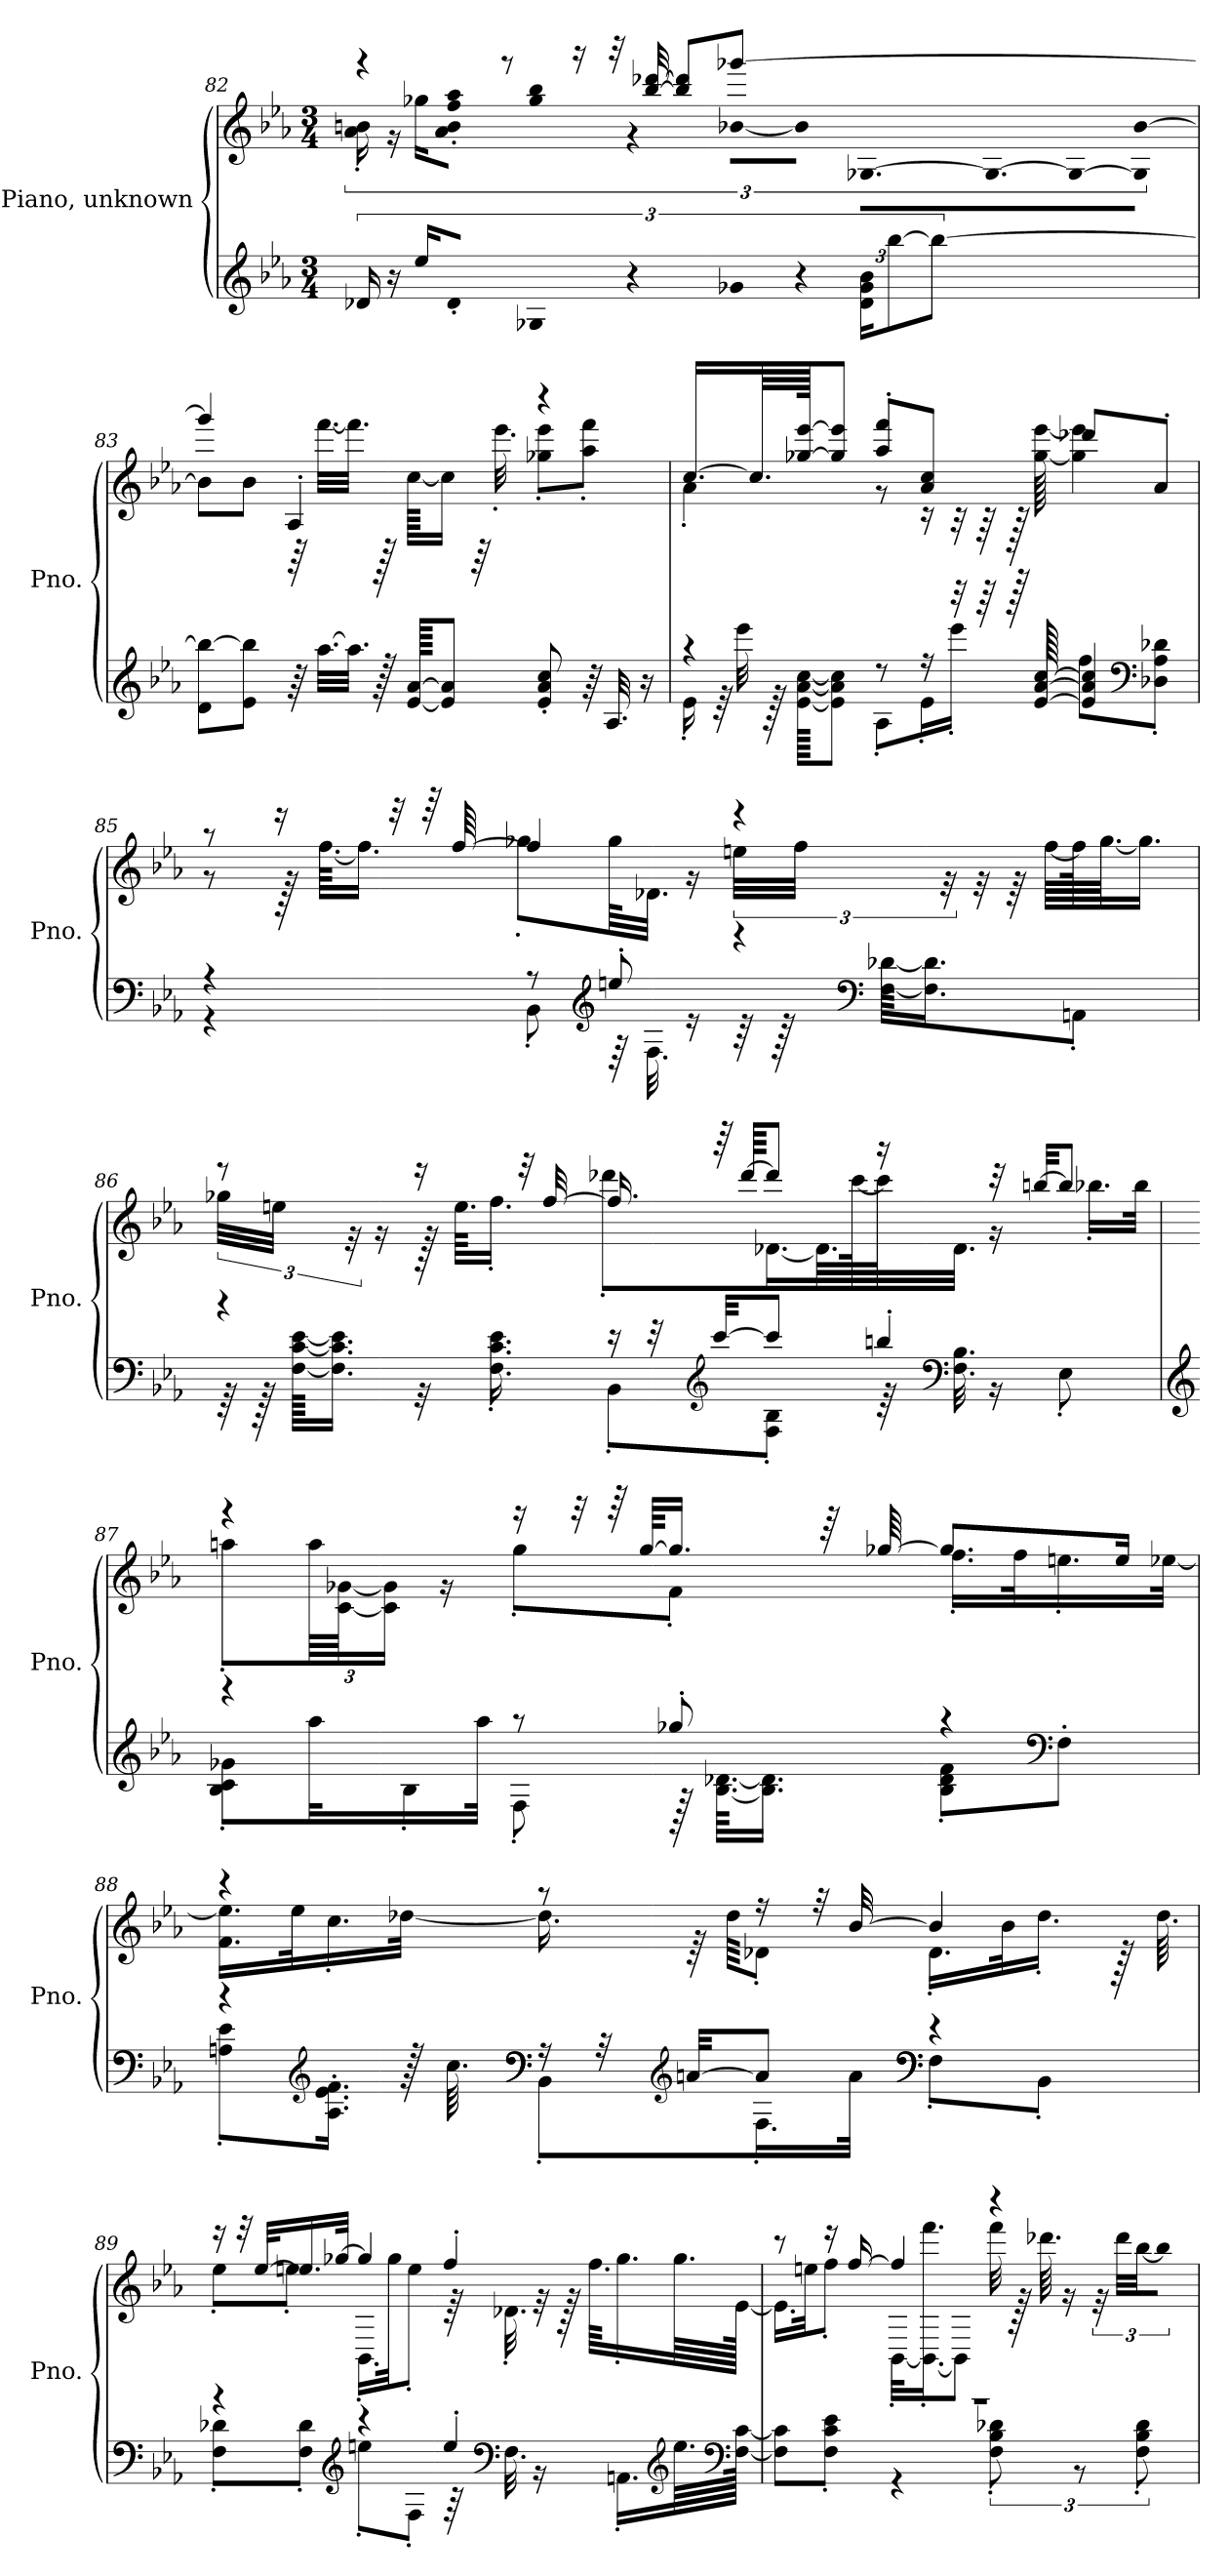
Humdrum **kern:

**kern	**kern
*part1	*part1
*staff2	*staff1
*I"Piano, unknown	*
*I'Pno.	*
!!LO:LB:g=z
*clefG2	*clefG2
*k[b-e-a-]	*k[b-e-a-]
*M3/4	*M3/4
=82	=82
*	*^
24d-X/	4r	24a-\' 24bn\'
24r	.	24r
24ee-/KL	.	24gg-X\KL
8d-'/J	.	8a-\' 8b\' 8ff\' 8aa-\'J
16G-X/	8r	16gg-\ 16bb-\
32r	.	32r
32g-X/	.	[32b-X\KKL
8r	16r	8b-\J]
.	32r	.
.	[32bb-/ [32ddd-X/	.
*Xbrackettup	*	*
24d-\ 24g-\ 24b-\KL	8bb-/] 8ddd-/]L	[8.G-X\L
[12bb-\	.	.
8bb-\J_	[8ggg-X/J	.
.	.	32.G-\LL_
.	.	128G-\LL_
.	.	128G-\] [128b-\JJJJJ
!!LO:LB:g=z	!!
=83	=83	=83
8d\ 8bb-\_L	4ggg-/]	8b-\L]
8e-\ 8bb-\]J	.	8b-\J
64r	4A-'/	64r
[32.aa-\LLL	.	[32.fff\LLL
32.aa-\JJJ]	.	32.fff\JJJ]
128r	.	128r
[128e-/ [128a-/KKKKL	.	[128cc\KKKLL
8e-/] 8a-/]J	.	16cc\JJ]
.	.	64r
.	.	32.eee-'\
8e-/' 8a-/' 8cc/'	4r	8gg-X\' 8eee-\'L
64r	.	8aa-\' 8fff\'J
32.A-/	.	.
16r	.	.
=84	=84	=84
*^	*	*
4r	16e-'\	[16.cc/LL	4a-'\
.	64r	.	.
.	32eee-\	.	.
.	.	64.cc/LL]	.
.	128r	.	.
.	[128e-\ [128a-\ [128cc\KKKKL	[128gg-X/ [128eee-/JJJK	.
.	8e-\] 8a-\] 8cc\]J	8gg-/] 8eee-/]J	.
8r	8A-'\L	8aa-/' 8fff/'L	8r
16r	16e-'\L	8a-/ 8cc/J	16r
32r	16eee-'\JJ	.	32r
64r	.	.	64r
128r	.	.	128r
[128e-/ [128a-/ [128cc/	.	.	[128gg-\ [128eee-\
4e-/] 4a-/] 4cc/]	8ff\L	8ddd-X/L	4gg-\] 4eee-\]
*clefF4	*	*	*
.	8D-X\' 8A-\' 8d-X\'J	8a-'/J	.
!!LO:LB:g=z	!!
=85	=85	=85	=85
4r	4r	8r	8r
.	.	16r	128r
.	.	.	[64.ff\KKLL
.	.	.	16.ff\JJ]
.	.	32r	.
.	.	64r	.
.	.	[64ff/	.
8r	8BB-'\	4ff/]	8gg-X'\L
*clefG2	*	*	*
8een'/	64r	.	64gg-\KLL
.	32.F\	.	32.d-X\JJJ
.	16r	.	16r
4r	64r	4r	48een\LLL
.	128r	.	.
.	.	.	48ff\JJJ
*clefF4	*	*	*
.	[128F\ [128d-X\KKKLL	.	.
.	16.F\] 16.d-\]J	.	.
.	.	.	48r
.	.	.	32r
.	.	.	64r
.	.	.	[64ff\LLLL
.	8AAn'\J	.	128ff\K]
.	.	.	[64.gg-\JJ
.	.	.	16.gg-\JJ]
!!LO:PB:g=z	!!
=86	=86	=86	=86
4r	64r	8r	48gg-X\LLL
.	128r	.	.
.	.	.	48een\JJJ
.	[128F\ [128c\ [128e-\KKKLL	.	.
.	16.F\] 16.c\] 16.e-\]JJ	.	.
.	.	.	48r
.	.	.	16r
.	32r	16r	128r
.	.	.	64.ee\KKLL
.	16.F\' 16.c\' 16.e-\'	.	16.ff'\JJ
.	.	32r	.
.	.	[32ff/	.
16r	8BB-'\L	16.ff/]	8ddd-X'\L
32r	.	.	.
*clefG2	*	*	*
[32ccc/KKL	.	64r	.
.	.	[64ddd-/KKKL	.
8ccc/J]	8F\' 8B-\'J	8ddd-/J]	[16.d-X\L
.	.	.	64.d-\LL]
.	.	.	[128ccc\K
4bbn'/	64r	16r	64ccc\J]
*clefF4	*	*	*
.	32.F\ 32.B-\	.	32.d-\JJJ
.	16r	32r	16r
.	.	[32bbn/KKL	.
.	8E-'\	8bb/J]	16.bb-X'\LL
.	.	.	32bb-\JJk
!!LO:LB:g=z	!!
=87	=87	=87	=87
*clefG2	*	*	*
4r	8B-\' 8c\' 8g-X\'L	4r	8aan'\L
*	*	*	*Xbrackettup
.	32aa-\KL	.	96aa\LLL
.	.	.	[96c\ [96g-X\JJ
.	.	.	24c\] 24g-\]JJ
.	16B-'\	.	.
.	.	.	16r
.	32aa-\JJk	.	.
8r	8F'\	16r	8gg'\L
.	.	32r	.
.	.	64r	.
.	.	[64gg/KKLL	.
8gg-X'/	128r	16.gg/JJ]	8f'\J
.	[64.B-\ [64.d-X\KKLL	.	.
.	16.B-\] 16.d-\]JJ	.	.
.	.	64r	.
.	.	[64gg-X/	.
4r	8B-\' 8d-\' 8f\'L	8.gg-/L]	16.ff'\LL
.	.	.	32ff\K
*clefF4	*	*	*
.	8F'\J	.	16.een'\
.	.	16ee/Jk	.
.	.	.	[32ee-X\JJk
!!LO:LB:g=z	!!
=88	=88	=88	=88
4r	8An\' 8e-\'L	4r	16.f\ 16.ee-\]LL
.	.	.	32ee-\K
*clefG2	*	*	*
.	16.A\' 16.e-\' 16.f\'Jk	.	16.cc'\
.	128r	.	[32dd-X\JJk
.	64.cc\	.	.
*clefF4	*	*	*
16r	8BB-'\L	8r	16.dd-\]
32r	.	.	.
*clefG2	*	*	*
[32an/KKL	.	.	64r
.	.	.	64dd-\KKKL
8a/J]	16.F'\L	16r	8d-X'\J
.	.	32r	.
.	32a\JJk	[32b-/	.
*clefF4	*	*	*
4r	8F'\L	4b-/]	16.d-'\LL
.	.	.	32b-\K
.	8BB-'\J	.	16.dd-'\JJ
.	.	.	128r
.	.	.	64.dd-\
!!LO:LB:g=z	!!
=89	=89	=89	=89
4r	8F\' 8d-X\'L	16r	8ee-'\L
.	.	32r	.
.	.	[32ee-/KLL	.
.	8F\' 8d-\'J	16.ee-/]	8een'\J
.	.	[32gg-X/JJk	.
*clefG2	*	*	*
4r	8een'\L	4gg-/]	16.BB-'\LL
.	.	.	32gg-\JK
.	8F'\J	.	8ee'\J
4ee'/	64r	4ff'/	64r
*clefF4	*	*	*
.	32.F\	.	32.d-X'\
.	16r	.	32r
.	.	.	128r
.	.	.	64.ff\KKLL
.	16.AAn'\LL	.	16.gg-'\
*clefG2	*	*	*
.	64.ee\LL	.	64.gg-\LL
*clefF4	*	*	*
.	[128F\ [128c\JJJJk	.	[128e-\JJJJk
!!LO:LB:g=z	!!
=90	=90	=90	=90
2.r	8F\] 8c\]L	8r	16.e-\LL]
.	.	.	32een\JK
.	8F\' 8c\' 8e-\'J	16r	8ff'\J
.	.	[16ff/	.
.	4r	4ff/]	[32BB-'\KLL
.	.	.	16.BB-\_' 16.fff\'J
.	.	.	8BB-\J]
*	*brackettup	*	*
.	12F\' 12B-\' 12d-X\'	4r	32fff\
.	.	.	128r
.	.	.	64.ddd-X\
.	.	.	16r
.	12r	.	.
*	*	*	*brackettup
.	.	.	48r
.	.	.	48ddd-\LLL
.	12F\' 12B-\' 12d-\'	.	[48bb-\J
.	.	.	16bb-\JJ]
*v	*v	*	*
*	*v	*v
=	=
*-	*-
